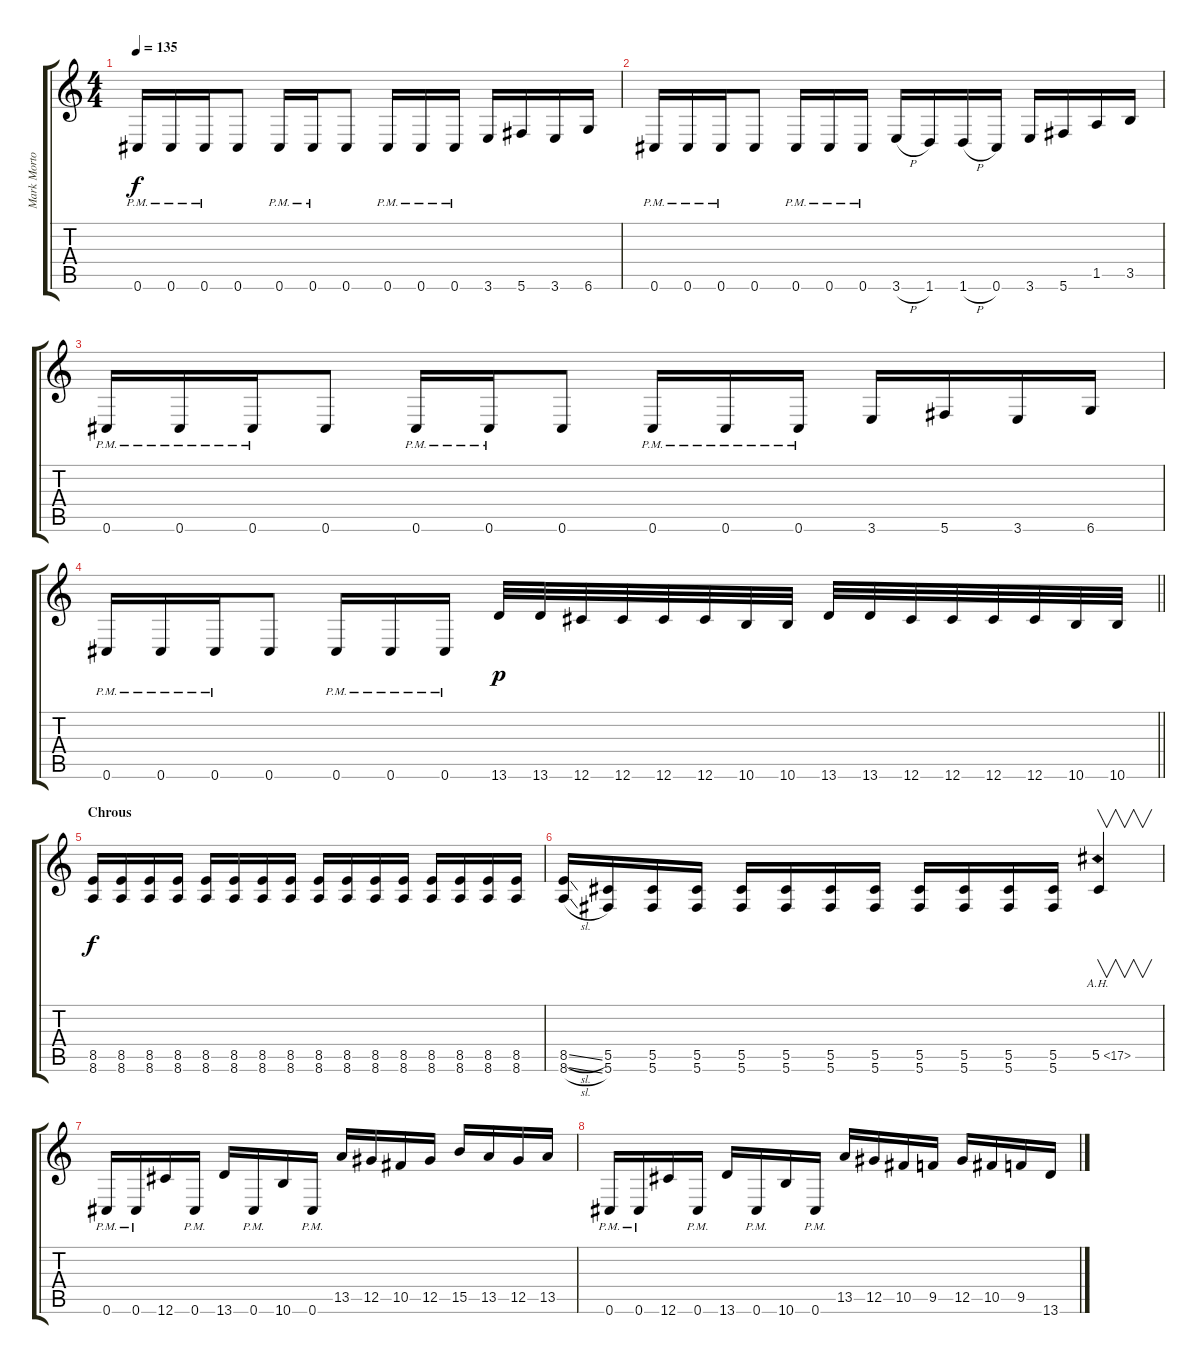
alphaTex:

\track ("Mark Morton" "Mark Morto") {instrument electricguitarjazz}
\staff {score tabs}
\tuning (Eb4 Bb3 Gb3 Db3 Ab2 Db2) {hide}
\ts (4 4)
\tempo 135
\clef g2
\ks c
0.6{pm}.16{dy f} 0.6{pm}.16 0.6{pm}.16 0.6.8 0.6{pm}.16 0.6{pm}.16 0.6.8 0.6{pm}.16 0.6{pm}.16 0.6{pm}.16 3.6.16 5.6.16 3.6.16 6.6.16 |
0.6{pm}.16 0.6{pm}.16 0.6{pm}.16 0.6.8 0.6{pm}.16 0.6{pm}.16 0.6{pm}.16 3.6{h}.16 1.6.16 1.6{h}.16 0.6.16 3.6.16 5.6.16 1.5.16 3.5.16 |
0.6{pm}.16 0.6{pm}.16 0.6{pm}.16 0.6.8 0.6{pm}.16 0.6{pm}.16 0.6.8 0.6{pm}.16 0.6{pm}.16 0.6{pm}.16 3.6.16 5.6.16 3.6.16 6.6.16 |
\barLineRight lightlight
0.6{pm}.16 0.6{pm}.16 0.6{pm}.16 0.6.8 0.6{pm}.16 0.6{pm}.16 0.6{pm}.16 13.6.32{dy p} 13.6.32 12.6.32 12.6.32 12.6.32 12.6.32 10.6.32 10.6.32 13.6.32 13.6.32 12.6.32 12.6.32 12.6.32 12.6.32 10.6.32 10.6.32 |
\section ("" "Chrous")
(8.5 8.6).16{dy f} (8.5 8.6).16 (8.5 8.6).16 (8.5 8.6).16 (8.5 8.6).16 (8.5 8.6).16 (8.5 8.6).16 (8.5 8.6).16 (8.5 8.6).16 (8.5 8.6).16 (8.5 8.6).16 (8.5 8.6).16 (8.5 8.6).16 (8.5 8.6).16 (8.5 8.6).16 (8.5 8.6).16 |
(8.5{sl} 8.6{sl}).16 (5.5 5.6).16 (5.5 5.6).16 (5.5 5.6).16 (5.5 5.6).16 (5.5 5.6).16 (5.5 5.6).16 (5.5 5.6).16 (5.5 5.6).16 (5.5 5.6).16 (5.5 5.6).16 (5.5 5.6).16 5.5{ah 12}.4{v} |
0.6{pm}.16 0.6{pm}.16 12.6.16 0.6{pm}.16 13.6.16 0.6{pm}.16 10.6.16 0.6{pm}.16 13.5.16 12.5.16 10.5.16 12.5.16 15.5.16 13.5.16 12.5.16 13.5.16 |
0.6{pm}.16 0.6{pm}.16 12.6.16 0.6{pm}.16 13.6.16 0.6{pm}.16 10.6.16 0.6{pm}.16 13.5.16 12.5.16 10.5.16 9.5.16 12.5.16 10.5.16 9.5.16 13.6.16
